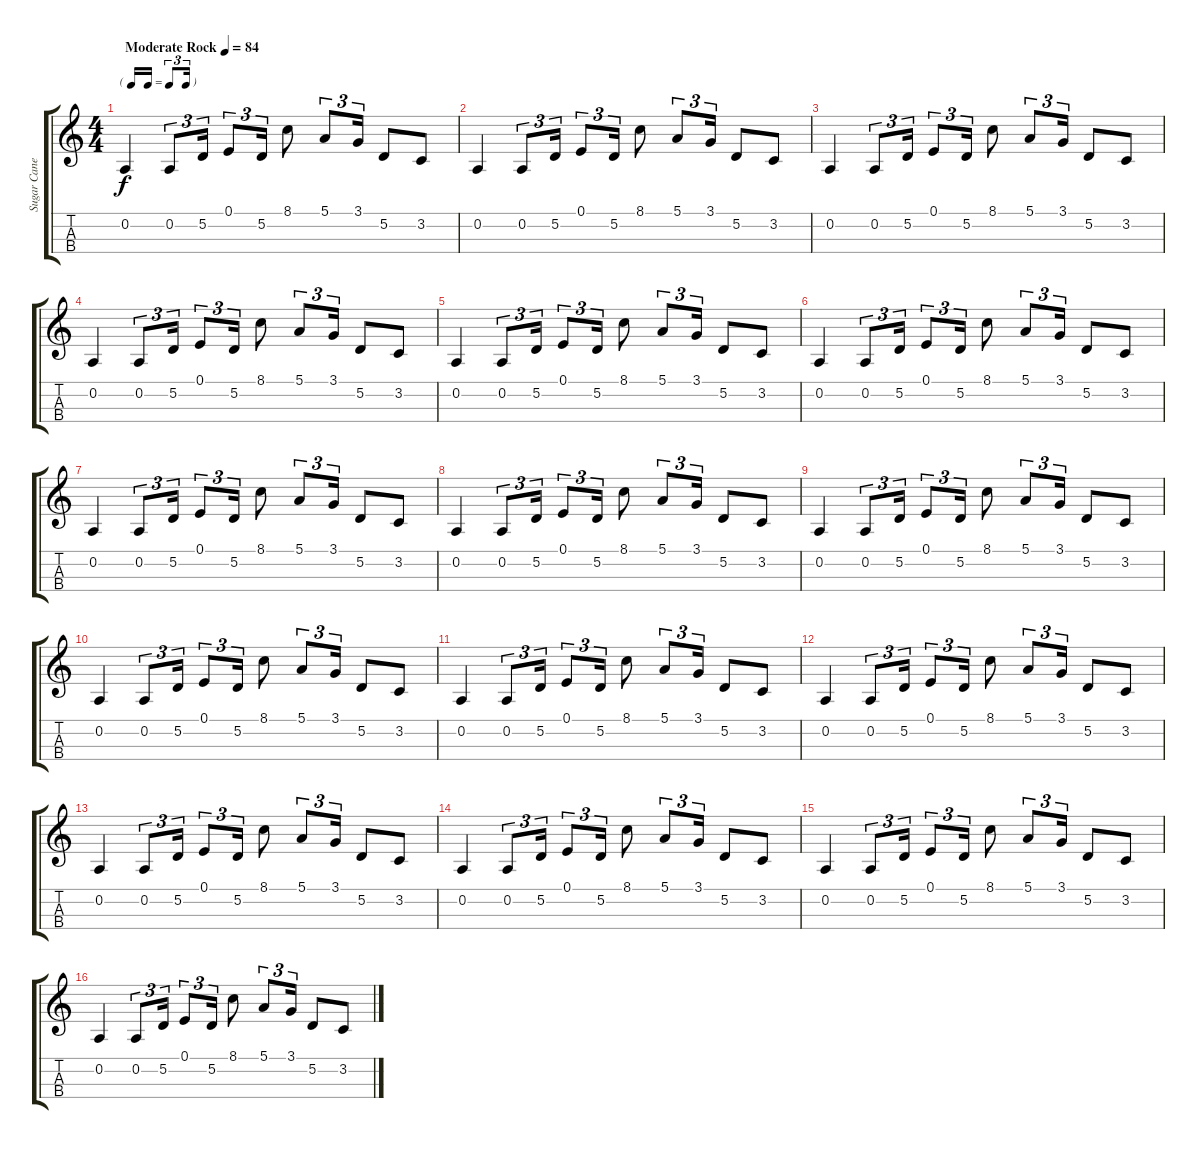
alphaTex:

\track ("Sugar Cane Harris - Violin" "Sugar Cane") {instrument violin}
\staff {score tabs}
\tuning (E4 A3 D3 G2) {hide}
\ts (4 4)
\tf triplet16th
\tempo (84 "Moderate Rock")
\clef g2
\ks c
0.2.4{dy f instrument violin} 0.2.8{tu (3 2)} 5.2.16{tu (3 2)} 0.1.8{tu (3 2)} 5.2.16{tu (3 2)} 8.1.8 5.1.8{tu (3 2)} 3.1.16{tu (3 2)} 5.2.8 3.2.8 |
0.2.4 0.2.8{tu (3 2)} 5.2.16{tu (3 2)} 0.1.8{tu (3 2)} 5.2.16{tu (3 2)} 8.1.8 5.1.8{tu (3 2)} 3.1.16{tu (3 2)} 5.2.8 3.2.8 |
0.2.4 0.2.8{tu (3 2)} 5.2.16{tu (3 2)} 0.1.8{tu (3 2)} 5.2.16{tu (3 2)} 8.1.8 5.1.8{tu (3 2)} 3.1.16{tu (3 2)} 5.2.8 3.2.8 |
0.2.4 0.2.8{tu (3 2)} 5.2.16{tu (3 2)} 0.1.8{tu (3 2)} 5.2.16{tu (3 2)} 8.1.8 5.1.8{tu (3 2)} 3.1.16{tu (3 2)} 5.2.8 3.2.8 |
0.2.4 0.2.8{tu (3 2)} 5.2.16{tu (3 2)} 0.1.8{tu (3 2)} 5.2.16{tu (3 2)} 8.1.8 5.1.8{tu (3 2)} 3.1.16{tu (3 2)} 5.2.8 3.2.8 |
0.2.4 0.2.8{tu (3 2)} 5.2.16{tu (3 2)} 0.1.8{tu (3 2)} 5.2.16{tu (3 2)} 8.1.8 5.1.8{tu (3 2)} 3.1.16{tu (3 2)} 5.2.8 3.2.8 |
0.2.4 0.2.8{tu (3 2)} 5.2.16{tu (3 2)} 0.1.8{tu (3 2)} 5.2.16{tu (3 2)} 8.1.8 5.1.8{tu (3 2)} 3.1.16{tu (3 2)} 5.2.8 3.2.8 |
0.2.4 0.2.8{tu (3 2)} 5.2.16{tu (3 2)} 0.1.8{tu (3 2)} 5.2.16{tu (3 2)} 8.1.8 5.1.8{tu (3 2)} 3.1.16{tu (3 2)} 5.2.8 3.2.8 |
0.2.4 0.2.8{tu (3 2)} 5.2.16{tu (3 2)} 0.1.8{tu (3 2)} 5.2.16{tu (3 2)} 8.1.8 5.1.8{tu (3 2)} 3.1.16{tu (3 2)} 5.2.8 3.2.8 |
0.2.4 0.2.8{tu (3 2)} 5.2.16{tu (3 2)} 0.1.8{tu (3 2)} 5.2.16{tu (3 2)} 8.1.8 5.1.8{tu (3 2)} 3.1.16{tu (3 2)} 5.2.8 3.2.8 |
0.2.4 0.2.8{tu (3 2)} 5.2.16{tu (3 2)} 0.1.8{tu (3 2)} 5.2.16{tu (3 2)} 8.1.8 5.1.8{tu (3 2)} 3.1.16{tu (3 2)} 5.2.8 3.2.8 |
0.2.4 0.2.8{tu (3 2)} 5.2.16{tu (3 2)} 0.1.8{tu (3 2)} 5.2.16{tu (3 2)} 8.1.8 5.1.8{tu (3 2)} 3.1.16{tu (3 2)} 5.2.8 3.2.8 |
0.2.4 0.2.8{tu (3 2)} 5.2.16{tu (3 2)} 0.1.8{tu (3 2)} 5.2.16{tu (3 2)} 8.1.8 5.1.8{tu (3 2)} 3.1.16{tu (3 2)} 5.2.8 3.2.8 |
0.2.4 0.2.8{tu (3 2)} 5.2.16{tu (3 2)} 0.1.8{tu (3 2)} 5.2.16{tu (3 2)} 8.1.8 5.1.8{tu (3 2)} 3.1.16{tu (3 2)} 5.2.8 3.2.8 |
0.2.4 0.2.8{tu (3 2)} 5.2.16{tu (3 2)} 0.1.8{tu (3 2)} 5.2.16{tu (3 2)} 8.1.8 5.1.8{tu (3 2)} 3.1.16{tu (3 2)} 5.2.8 3.2.8 |
0.2.4 0.2.8{tu (3 2)} 5.2.16{tu (3 2)} 0.1.8{tu (3 2)} 5.2.16{tu (3 2)} 8.1.8 5.1.8{tu (3 2)} 3.1.16{tu (3 2)} 5.2.8 3.2.8
